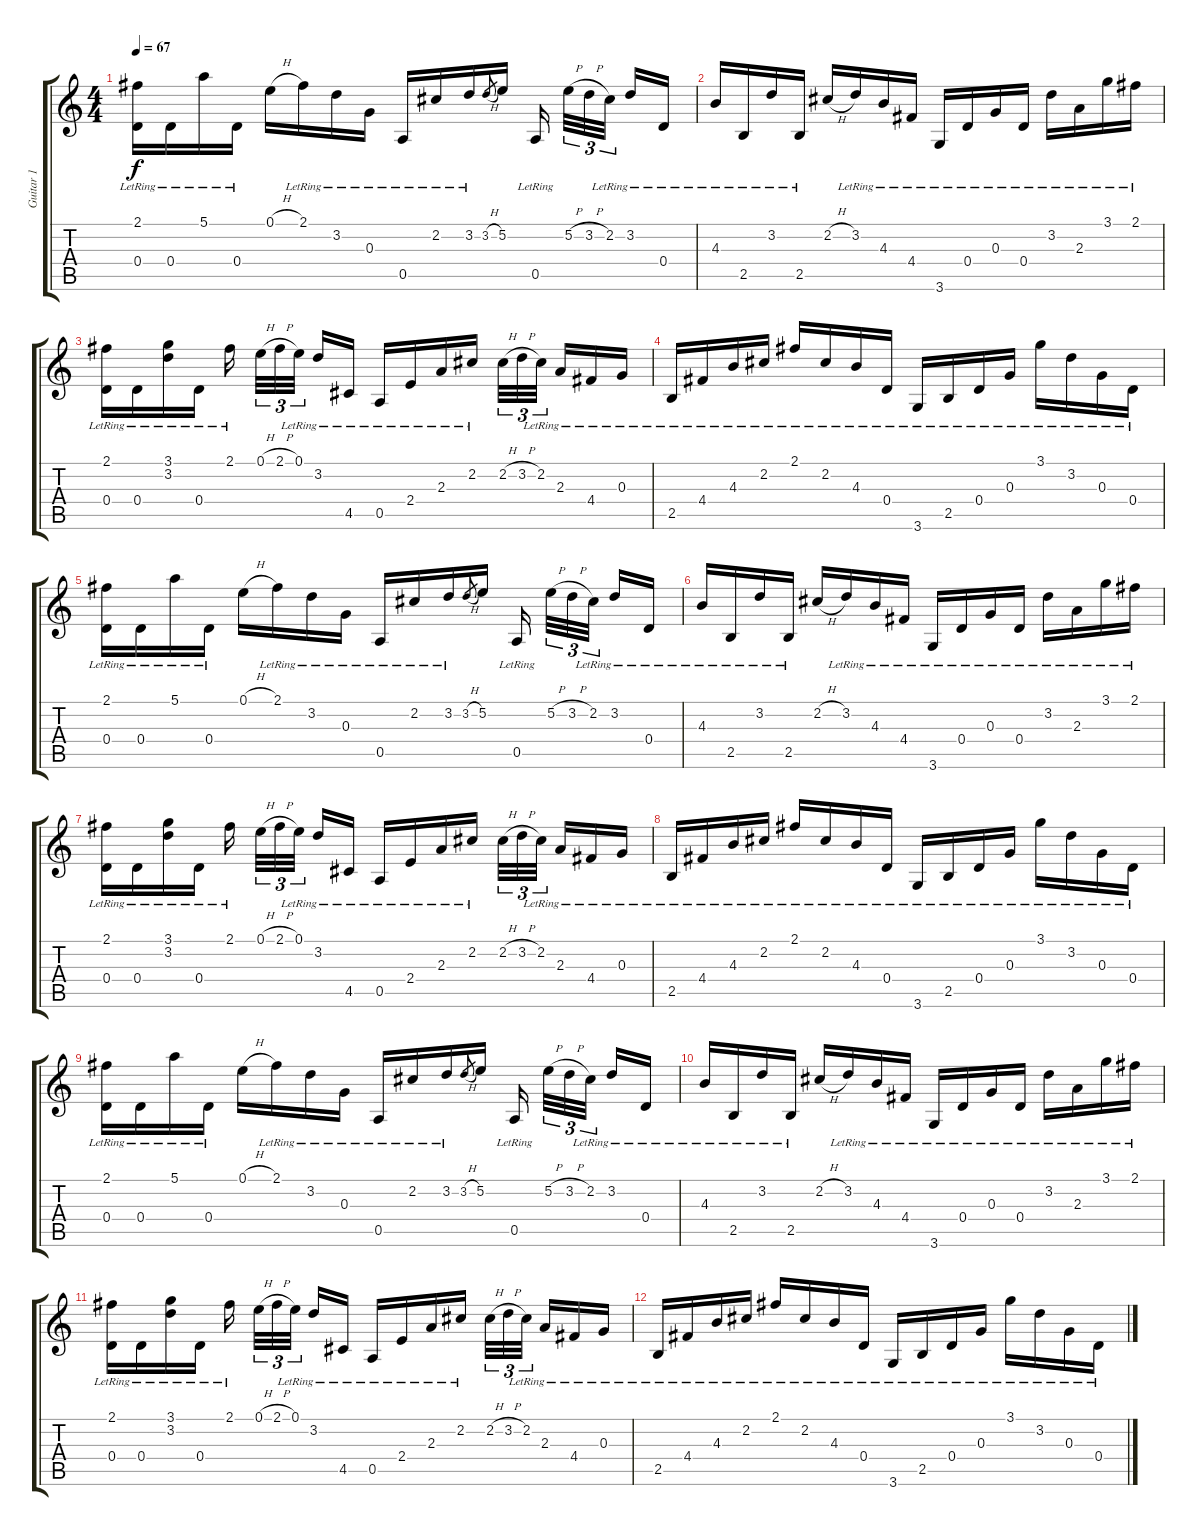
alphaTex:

\track ("Guitar 1" "Guitar 1") {instrument electricguitarclean}
\staff {score tabs}
\tuning (E4 B3 G3 D3 A2 E2) {hide}
\ts (4 4)
\tempo 67
\clef g2
\ks c
(2.1{lr} 0.4{lr}).16{dy f} 0.4{lr}.16 5.1{lr}.16 0.4{lr}.16 0.1{h}.16 2.1{lr}.16 3.2{lr}.16 0.3{lr}.16 0.5{lr}.16 2.2{lr}.16 3.2{lr}.16 3.2{h}.8{gr} 5.2.16 0.5{lr}.16 5.2{h}.32{tu (3 2)} 3.2{h}.32{tu (3 2)} 2.2{lr}.32{tu (3 2)} 3.2{lr}.16 0.4{lr}.16 |
4.3{lr}.16 2.5{lr}.16 3.2{lr}.16 2.5{lr}.16 2.2{h}.16 3.2{lr}.16 4.3{lr}.16 4.4{lr}.16 3.6{lr}.16 0.4{lr}.16 0.3{lr}.16 0.4{lr}.16 3.2{lr}.16 2.3{lr}.16 3.1{lr}.16 2.1{lr}.16 |
(2.1{lr} 0.4{lr}).16 0.4{lr}.16 (3.1{lr} 3.2{lr}).16 0.4{lr}.16 2.1{lr}.16 0.1{h}.32{tu (3 2)} 2.1{h}.32{tu (3 2)} 0.1{lr}.32{tu (3 2)} 3.2{lr}.16 4.5{lr}.16 0.5{lr}.16 2.4{lr}.16 2.3{lr}.16 2.2{lr}.16 2.2{h}.32{tu (3 2)} 3.2{h}.32{tu (3 2)} 2.2{lr}.32{tu (3 2)} 2.3{lr}.16 4.4{lr}.16 0.3{lr}.16 |
2.5{lr}.16 4.4{lr}.16 4.3{lr}.16 2.2{lr}.16 2.1{lr}.16 2.2{lr}.16 4.3{lr}.16 0.4{lr}.16 3.6{lr}.16 2.5{lr}.16 0.4{lr}.16 0.3{lr}.16 3.1{lr}.16 3.2{lr}.16 0.3{lr}.16 0.4{lr}.16 |
(2.1{lr} 0.4{lr}).16 0.4{lr}.16 5.1{lr}.16 0.4{lr}.16 0.1{h}.16 2.1{lr}.16 3.2{lr}.16 0.3{lr}.16 0.5{lr}.16 2.2{lr}.16 3.2{lr}.16 3.2{h}.8{gr} 5.2.16 0.5{lr}.16 5.2{h}.32{tu (3 2)} 3.2{h}.32{tu (3 2)} 2.2{lr}.32{tu (3 2)} 3.2{lr}.16 0.4{lr}.16 |
4.3{lr}.16 2.5{lr}.16 3.2{lr}.16 2.5{lr}.16 2.2{h}.16 3.2{lr}.16 4.3{lr}.16 4.4{lr}.16 3.6{lr}.16 0.4{lr}.16 0.3{lr}.16 0.4{lr}.16 3.2{lr}.16 2.3{lr}.16 3.1{lr}.16 2.1{lr}.16 |
(2.1{lr} 0.4{lr}).16 0.4{lr}.16 (3.1{lr} 3.2{lr}).16 0.4{lr}.16 2.1{lr}.16 0.1{h}.32{tu (3 2)} 2.1{h}.32{tu (3 2)} 0.1{lr}.32{tu (3 2)} 3.2{lr}.16 4.5{lr}.16 0.5{lr}.16 2.4{lr}.16 2.3{lr}.16 2.2{lr}.16 2.2{h}.32{tu (3 2)} 3.2{h}.32{tu (3 2)} 2.2{lr}.32{tu (3 2)} 2.3{lr}.16 4.4{lr}.16 0.3{lr}.16 |
2.5{lr}.16 4.4{lr}.16 4.3{lr}.16 2.2{lr}.16 2.1{lr}.16 2.2{lr}.16 4.3{lr}.16 0.4{lr}.16 3.6{lr}.16 2.5{lr}.16 0.4{lr}.16 0.3{lr}.16 3.1{lr}.16 3.2{lr}.16 0.3{lr}.16 0.4{lr}.16 |
(2.1{lr} 0.4{lr}).16 0.4{lr}.16 5.1{lr}.16 0.4{lr}.16 0.1{h}.16 2.1{lr}.16 3.2{lr}.16 0.3{lr}.16 0.5{lr}.16 2.2{lr}.16 3.2{lr}.16 3.2{h}.8{gr} 5.2.16 0.5{lr}.16 5.2{h}.32{tu (3 2)} 3.2{h}.32{tu (3 2)} 2.2{lr}.32{tu (3 2)} 3.2{lr}.16 0.4{lr}.16 |
4.3{lr}.16 2.5{lr}.16 3.2{lr}.16 2.5{lr}.16 2.2{h}.16 3.2{lr}.16 4.3{lr}.16 4.4{lr}.16 3.6{lr}.16 0.4{lr}.16 0.3{lr}.16 0.4{lr}.16 3.2{lr}.16 2.3{lr}.16 3.1{lr}.16 2.1{lr}.16 |
(2.1{lr} 0.4{lr}).16 0.4{lr}.16 (3.1{lr} 3.2{lr}).16 0.4{lr}.16 2.1{lr}.16 0.1{h}.32{tu (3 2)} 2.1{h}.32{tu (3 2)} 0.1{lr}.32{tu (3 2)} 3.2{lr}.16 4.5{lr}.16 0.5{lr}.16 2.4{lr}.16 2.3{lr}.16 2.2{lr}.16 2.2{h}.32{tu (3 2)} 3.2{h}.32{tu (3 2)} 2.2{lr}.32{tu (3 2)} 2.3{lr}.16 4.4{lr}.16 0.3{lr}.16 |
2.5{lr}.16 4.4{lr}.16 4.3{lr}.16 2.2{lr}.16 2.1{lr}.16 2.2{lr}.16 4.3{lr}.16 0.4{lr}.16 3.6{lr}.16 2.5{lr}.16 0.4{lr}.16 0.3{lr}.16 3.1{lr}.16 3.2{lr}.16 0.3{lr}.16 0.4{lr}.16
